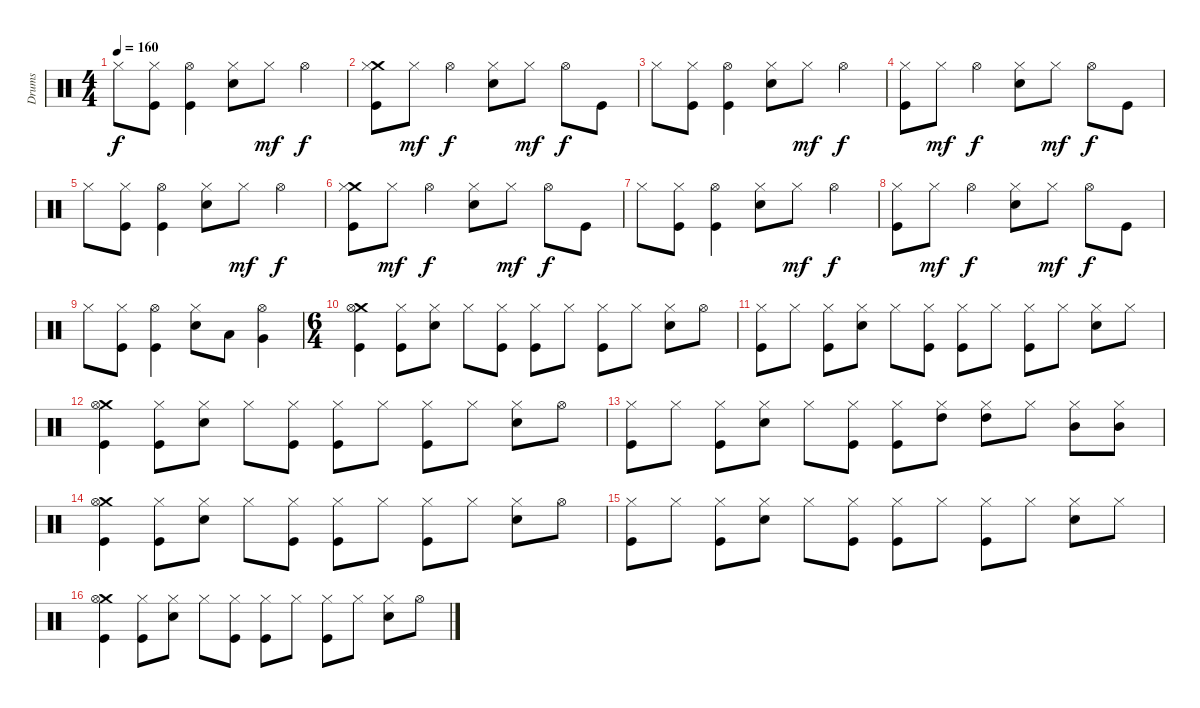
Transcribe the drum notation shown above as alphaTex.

\track ("Drums" "Drums") {instrument percussion}
\staff {score}
\articulation defaults
\ts (4 4)
\tempo 160
\clef neutral
\ks c "Hi-Hat (closed)".8{dy f}
("Hi-Hat (closed)" "Kick (hit)").8 ("Hi-Hat (open)" "Kick (hit)").4 ("Hi-Hat (closed)" "Electric Snare (hit)").8 "Hi-Hat (closed)".8{dy mf} "Hi-Hat (open)".4{dy f} |
("Crash medium (hit)" "Hi-Hat (closed)" "Kick (hit)").8 "Hi-Hat (closed)".8{dy mf} "Hi-Hat (open)".4{dy f} ("Hi-Hat (closed)" "Electric Snare (hit)").8 "Hi-Hat (closed)".8{dy mf} "Hi-Hat (open)".8{dy f} "Kick (hit)".8 |
"Hi-Hat (closed)".8 ("Hi-Hat (closed)" "Kick (hit)").8 ("Hi-Hat (open)" "Kick (hit)").4 ("Hi-Hat (closed)" "Electric Snare (hit)").8 "Hi-Hat (closed)".8{dy mf} "Hi-Hat (open)".4{dy f} |
("Hi-Hat (closed)" "Kick (hit)").8 "Hi-Hat (closed)".8{dy mf} "Hi-Hat (open)".4{dy f} ("Hi-Hat (closed)" "Electric Snare (hit)").8 "Hi-Hat (closed)".8{dy mf} "Hi-Hat (open)".8{dy f} "Kick (hit)".8 |
"Hi-Hat (closed)".8 ("Hi-Hat (closed)" "Kick (hit)").8 ("Hi-Hat (open)" "Kick (hit)").4 ("Hi-Hat (closed)" "Electric Snare (hit)").8 "Hi-Hat (closed)".8{dy mf} "Hi-Hat (open)".4{dy f} |
("Crash medium (hit)" "Hi-Hat (closed)" "Kick (hit)").8 "Hi-Hat (closed)".8{dy mf} "Hi-Hat (open)".4{dy f} ("Hi-Hat (closed)" "Electric Snare (hit)").8 "Hi-Hat (closed)".8{dy mf} "Hi-Hat (open)".8{dy f} "Kick (hit)".8 |
"Hi-Hat (closed)".8 ("Hi-Hat (closed)" "Kick (hit)").8 ("Hi-Hat (open)" "Kick (hit)").4 ("Hi-Hat (closed)" "Electric Snare (hit)").8 "Hi-Hat (closed)".8{dy mf} "Hi-Hat (open)".4{dy f} |
("Hi-Hat (closed)" "Kick (hit)").8 "Hi-Hat (closed)".8{dy mf} "Hi-Hat (open)".4{dy f} ("Hi-Hat (closed)" "Electric Snare (hit)").8 "Hi-Hat (closed)".8{dy mf} "Hi-Hat (open)".8{dy f} "Kick (hit)".8 |
"Hi-Hat (closed)".8 ("Hi-Hat (closed)" "Kick (hit)").8 ("Hi-Hat (open)" "Kick (hit)").4 ("Hi-Hat (closed)" "Electric Snare (hit)").8 "Low Tom (hit)".8 ("Hi-Hat (open)" "Very Low Tom (hit)").4 |
\ts (6 4)
("Crash medium (hit)" "Hi-Hat (open)" "Kick (hit)").4 ("Hi-Hat (closed)" "Kick (hit)").8 ("Hi-Hat (closed)" "Electric Snare (hit)").8 "Hi-Hat (closed)".8 ("Hi-Hat (closed)" "Kick (hit)").8 ("Hi-Hat (closed)" "Kick (hit)").8 "Hi-Hat (closed)".8 ("Hi-Hat (closed)" "Kick (hit)").8 "Hi-Hat (closed)".8 ("Hi-Hat (closed)" "Electric Snare (hit)").8 "Hi-Hat (open)".8 |
("Hi-Hat (closed)" "Kick (hit)").8 "Hi-Hat (closed)".8 ("Hi-Hat (closed)" "Kick (hit)").8 ("Hi-Hat (closed)" "Electric Snare (hit)").8 "Hi-Hat (closed)".8 ("Hi-Hat (closed)" "Kick (hit)").8 ("Hi-Hat (closed)" "Kick (hit)").8 "Hi-Hat (closed)".8 ("Hi-Hat (closed)" "Kick (hit)").8 "Hi-Hat (closed)".8 ("Hi-Hat (closed)" "Electric Snare (hit)").8 "Hi-Hat (closed)".8 |
("Crash medium (hit)" "Hi-Hat (open)" "Kick (hit)").4 ("Hi-Hat (closed)" "Kick (hit)").8 ("Hi-Hat (closed)" "Electric Snare (hit)").8 "Hi-Hat (closed)".8 ("Hi-Hat (closed)" "Kick (hit)").8 ("Hi-Hat (closed)" "Kick (hit)").8 "Hi-Hat (closed)".8 ("Hi-Hat (closed)" "Kick (hit)").8 "Hi-Hat (closed)".8 ("Hi-Hat (closed)" "Electric Snare (hit)").8 "Hi-Hat (open)".8 |
("Hi-Hat (closed)" "Kick (hit)").8 "Hi-Hat (closed)".8 ("Hi-Hat (closed)" "Kick (hit)").8 ("Hi-Hat (closed)" "Electric Snare (hit)").8 "Hi-Hat (closed)".8 ("Hi-Hat (closed)" "Kick (hit)").8 ("Hi-Hat (closed)" "Kick (hit)").8 ("Hi-Hat (closed)" "High Tom (hit)").8 ("Hi-Hat (closed)" "High Tom (hit)").8 "Hi-Hat (closed)".8 ("Hi-Hat (closed)" "Mid Tom (hit)").8 ("Hi-Hat (closed)" "Mid Tom (hit)").8 |
("Crash medium (hit)" "Hi-Hat (open)" "Kick (hit)").4 ("Hi-Hat (closed)" "Kick (hit)").8 ("Hi-Hat (closed)" "Electric Snare (hit)").8 "Hi-Hat (closed)".8 ("Hi-Hat (closed)" "Kick (hit)").8 ("Hi-Hat (closed)" "Kick (hit)").8 "Hi-Hat (closed)".8 ("Hi-Hat (closed)" "Kick (hit)").8 "Hi-Hat (closed)".8 ("Hi-Hat (closed)" "Electric Snare (hit)").8 "Hi-Hat (open)".8 |
("Hi-Hat (closed)" "Kick (hit)").8 "Hi-Hat (closed)".8 ("Hi-Hat (closed)" "Kick (hit)").8 ("Hi-Hat (closed)" "Electric Snare (hit)").8 "Hi-Hat (closed)".8 ("Hi-Hat (closed)" "Kick (hit)").8 ("Hi-Hat (closed)" "Kick (hit)").8 "Hi-Hat (closed)".8 ("Hi-Hat (closed)" "Kick (hit)").8 "Hi-Hat (closed)".8 ("Hi-Hat (closed)" "Electric Snare (hit)").8 "Hi-Hat (closed)".8 |
("Crash medium (hit)" "Hi-Hat (open)" "Kick (hit)").4 ("Hi-Hat (closed)" "Kick (hit)").8 ("Hi-Hat (closed)" "Electric Snare (hit)").8 "Hi-Hat (closed)".8 ("Hi-Hat (closed)" "Kick (hit)").8 ("Hi-Hat (closed)" "Kick (hit)").8 "Hi-Hat (closed)".8 ("Hi-Hat (closed)" "Kick (hit)").8 "Hi-Hat (closed)".8 ("Hi-Hat (closed)" "Electric Snare (hit)").8 "Hi-Hat (open)".8
